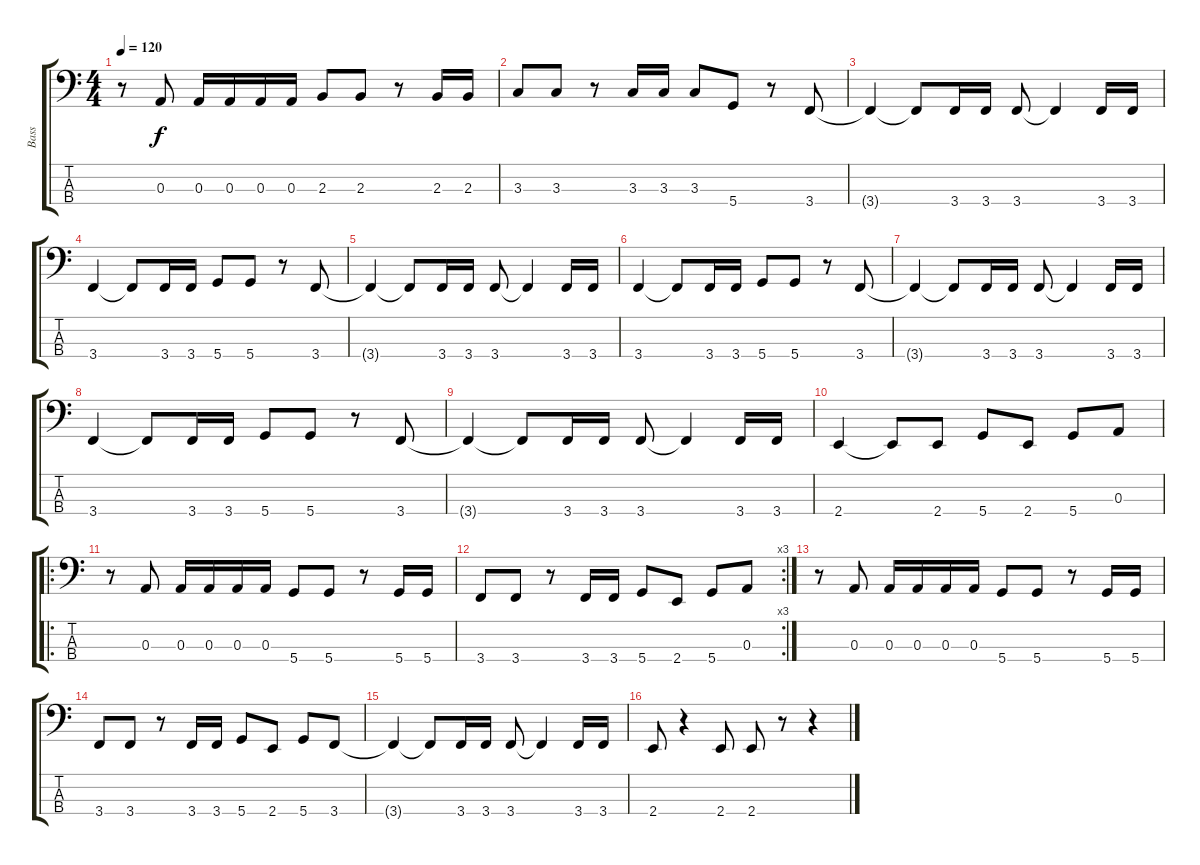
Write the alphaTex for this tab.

\track ("Bass" "Bass") {instrument electricbasspick}
\staff {score tabs}
\tuning (G2 D2 A1 D1) {hide}
\ts (4 4)
\tempo 120
\clef f4
\ks c
r.8{dy f} 0.3.8 0.3.16 0.3.16 0.3.16 0.3.16 2.3.8 2.3.8 r.8 2.3.16 2.3.16 |
3.3.8 3.3.8 r.8 3.3.16 3.3.16 3.3.8 5.4.8 r.8 3.4.8 |
3.4{t}.4 3.4{t}.8 3.4.16 3.4.16 3.4.8 3.4{t}.4 3.4.16 3.4.16 |
3.4.4 3.4{t}.8 3.4.16 3.4.16 5.4.8 5.4.8 r.8 3.4.8 |
3.4{t}.4 3.4{t}.8 3.4.16 3.4.16 3.4.8 3.4{t}.4 3.4.16 3.4.16 |
3.4.4 3.4{t}.8 3.4.16 3.4.16 5.4.8 5.4.8 r.8 3.4.8 |
3.4{t}.4 3.4{t}.8 3.4.16 3.4.16 3.4.8 3.4{t}.4 3.4.16 3.4.16 |
3.4.4 3.4{t}.8 3.4.16 3.4.16 5.4.8 5.4.8 r.8 3.4.8 |
3.4{t}.4 3.4{t}.8 3.4.16 3.4.16 3.4.8 3.4{t}.4 3.4.16 3.4.16 |
2.4.4 2.4{t}.8 2.4.8 5.4.8 2.4.8 5.4.8 0.3.8 |
\ro
r.8 0.3.8 0.3.16 0.3.16 0.3.16 0.3.16 5.4.8 5.4.8 r.8 5.4.16 5.4.16 |
\rc 3
3.4.8 3.4.8 r.8 3.4.16 3.4.16 5.4.8 2.4.8 5.4.8 0.3.8 |
r.8 0.3.8 0.3.16 0.3.16 0.3.16 0.3.16 5.4.8 5.4.8 r.8 5.4.16 5.4.16 |
3.4.8 3.4.8 r.8 3.4.16 3.4.16 5.4.8 2.4.8 5.4.8 3.4.8 |
3.4{t}.4 3.4{t}.8 3.4.16 3.4.16 3.4.8 3.4{t}.4 3.4.16 3.4.16 |
2.4.8 r.4 2.4.8 2.4.8 r.8 r.4
